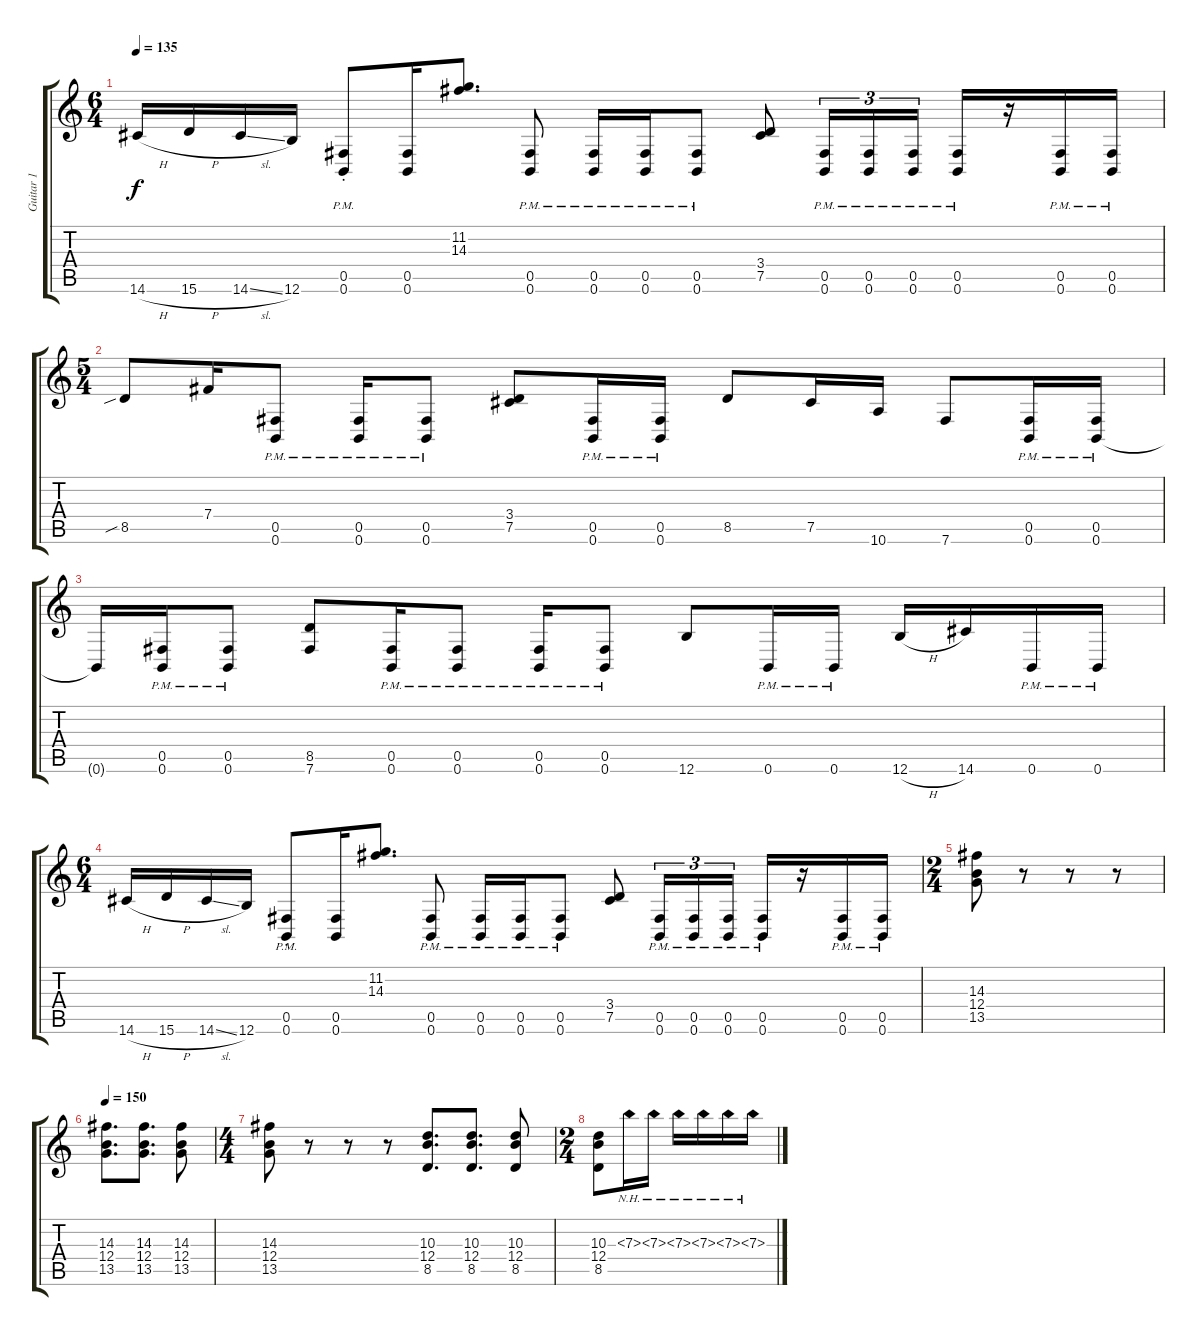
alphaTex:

\track ("Guitar 1" "Guitar 1") {instrument overdrivenguitar}
\staff {score tabs}
\tuning (Db4 Ab3 E3 B2 Gb2 B1) {hide}
\ts (6 4)
\tempo 135
\clef g2
\ks c
14.6{h}.16{dy f} 15.6{h}.16 14.6{sl}.16 12.6.16 (0.5{pm} 0.6{pm st}).8 (0.5 0.6).16 (11.2 14.3).8{d} (0.5{pm} 0.6{pm}).8 (0.5{pm} 0.6{pm}).16 (0.5{pm} 0.6{pm}).16 (0.5{pm} 0.6{pm}).8 (3.4 7.5).8 (0.5{pm} 0.6{pm}).16{tu (3 2)} (0.5{pm} 0.6{pm}).16{tu (3 2)} (0.5{pm} 0.6{pm}).16{tu (3 2) beam splitsecondary} (0.5{pm} 0.6{pm}).16 r.16 (0.5{pm} 0.6{pm}).16 (0.5{pm} 0.6{pm}).16 |
\ts (5 4)
8.5{sib}.8 7.4.16 (0.5{pm} 0.6{pm}).8 (0.5{pm} 0.6{pm}).16 (0.5{pm} 0.6{pm}).8 (3.4 7.5).8 (0.5{pm} 0.6{pm}).16 (0.5{pm} 0.6{pm}).16 8.5.8 7.5.16 10.6.16 7.6.8 (0.5{pm} 0.6{pm}).16 (0.5{pm} 0.6{pm}).16 |
0.6{t}.16 (0.5{pm} 0.6{pm}).16 (0.5{pm} 0.6{pm}).8 (8.5 7.6).8 (0.5{pm} 0.6{pm}).16 (0.5{pm} 0.6{pm}).8 (0.5{pm} 0.6{pm}).16 (0.5{pm} 0.6{pm}).8 12.6.8 0.6{pm}.16 0.6{pm}.16 12.6{h}.16 14.6.16 0.6{pm}.16 0.6{pm}.16 |
\ts (6 4)
14.6{h}.16 15.6{h}.16 14.6{sl}.16 12.6.16 (0.5{pm} 0.6{pm st}).8 (0.5 0.6).16 (11.2 14.3).8{d} (0.5{pm} 0.6{pm}).8 (0.5{pm} 0.6{pm}).16 (0.5{pm} 0.6{pm}).16 (0.5{pm} 0.6{pm}).8 (3.4 7.5).8 (0.5{pm} 0.6{pm}).16{tu (3 2)} (0.5{pm} 0.6{pm}).16{tu (3 2)} (0.5{pm} 0.6{pm}).16{tu (3 2) beam splitsecondary} (0.5{pm} 0.6{pm}).16 r.16 (0.5{pm} 0.6{pm}).16 (0.5{pm} 0.6{pm}).16 |
\ts (2 4)
(14.3 12.4 13.5).8 r.8 r.8 r.8 |
\tempo 150
(14.3 12.4 13.5).8{d} (14.3 12.4 13.5).8{d} (14.3 12.4 13.5).8 |
\ts (4 4)
(14.3 12.4 13.5).8 r.8 r.8 r.8 (10.3 12.4 8.5).8{d} (10.3 12.4 8.5).8{d} (10.3 12.4 8.5).8 |
\ts (2 4)
(10.3 12.4 8.5).8 7.3{nh}.16 7.3{nh}.16 7.3{nh}.16 7.3{nh}.16 7.3{nh}.16 7.3{nh}.16
